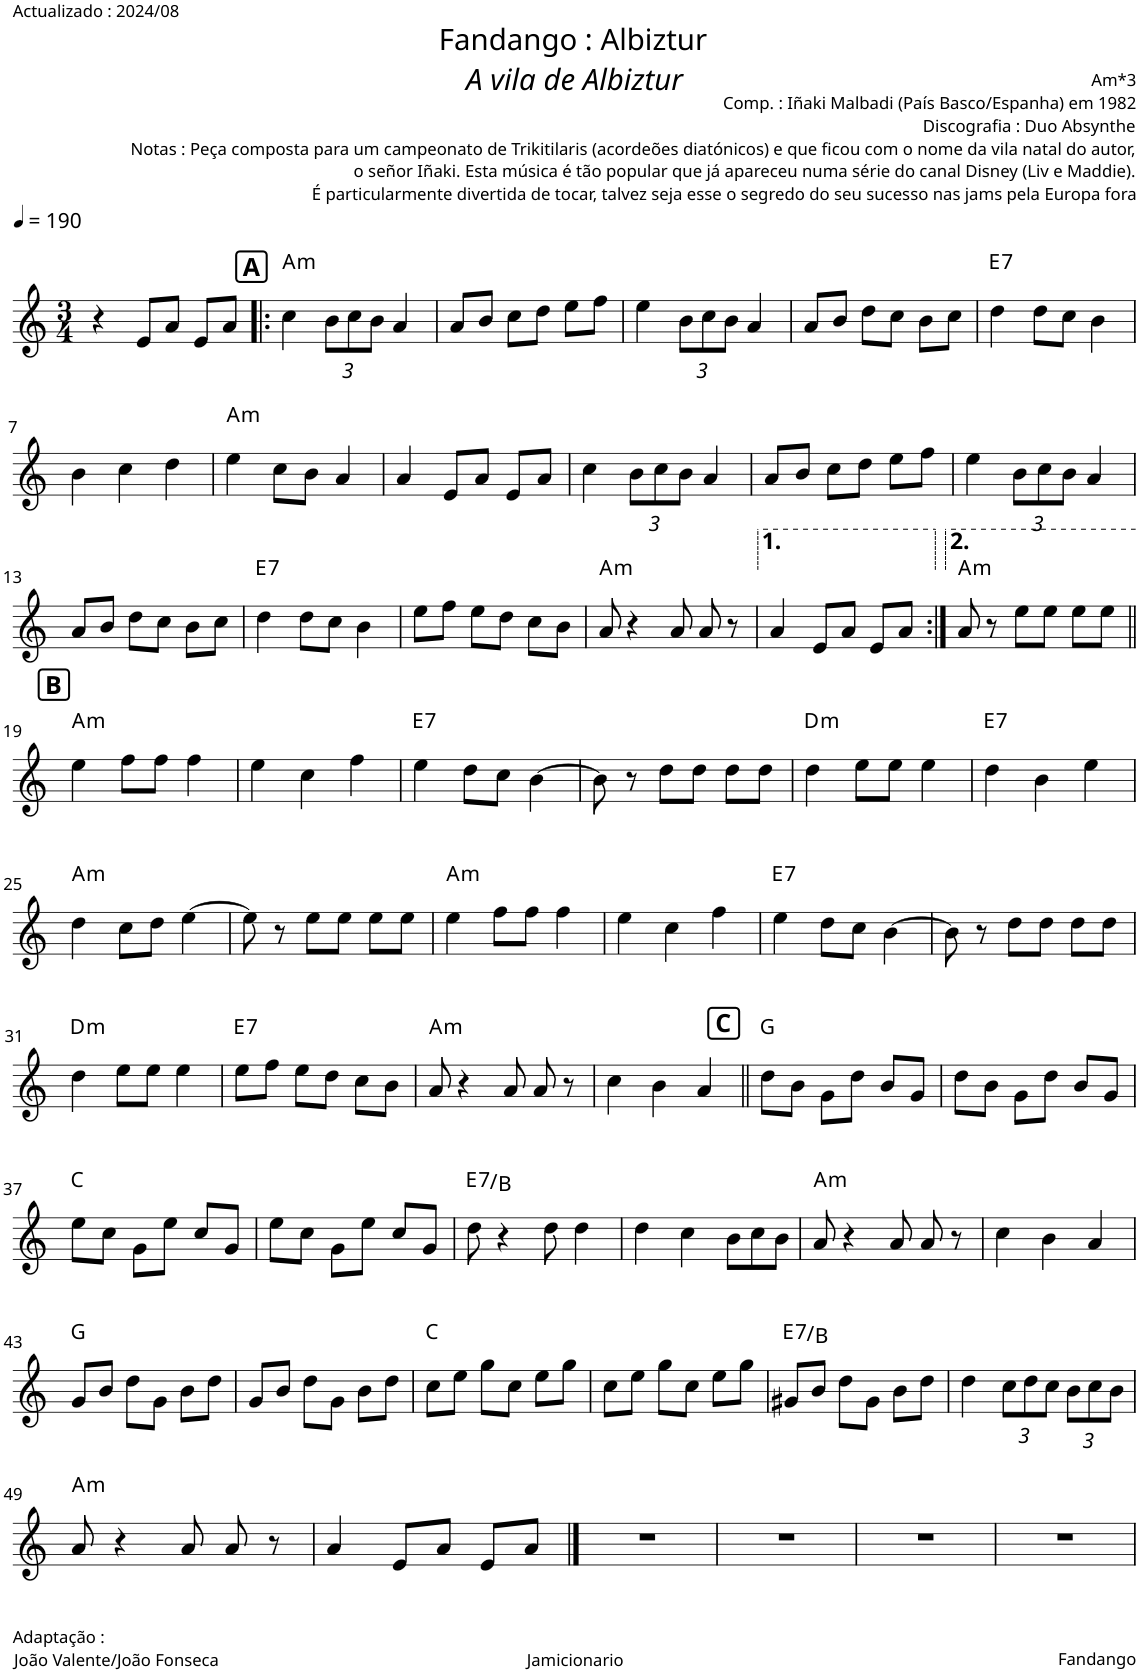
**kern	**harte
*part1	*part1
*staff1	*
*I"Accordéon MD	*
*clefG2	*
*k[]	*
*M3/4	*
*MM190	*
=1	=1
4r	.
8e/L	.
8a/J	.
8e/L	.
8a/J	.
!!LO:REH:place=s1:a:B:cj:fs=12:t=A
=2!|:	=2!|:
!	!LO:H:kt=m
4cc\	A:min
*Xbrackettup	*
12b\L	.
12cc\	.
12b\J	.
4a/	.
=3	=3
8a/L	.
8b/J	.
8cc\L	.
8dd\J	.
8ee\L	.
8ff\J	.
=4	=4
4ee\	.
12b\L	.
12cc\	.
12b\J	.
4a/	.
=5	=5
8a/L	.
8b/J	.
8dd\L	.
8cc\J	.
8b\L	.
8cc\J	.
=6	=6
!	!LO:H:kt=7
4dd\	E:7
8dd\L	.
8cc\J	.
4b\	.
!!LO:LB:g=z
=7	=7
4b\	.
4cc\	.
4dd\	.
=8	=8
!	!LO:H:kt=m
4ee\	A:min
8cc\L	.
8b\J	.
4a/	.
=9	=9
4a/	.
8e/L	.
8a/J	.
8e/L	.
8a/J	.
=10	=10
4cc\	.
12b\L	.
12cc\	.
12b\J	.
4a/	.
=11	=11
8a/L	.
8b/J	.
8cc\L	.
8dd\J	.
8ee\L	.
8ff\J	.
=12	=12
4ee\	.
12b\L	.
12cc\	.
12b\J	.
4a/	.
!!LO:LB:g=z
=13	=13
8a/L	.
8b/J	.
8dd\L	.
8cc\J	.
8b\L	.
8cc\J	.
=14	=14
!	!LO:H:kt=7
4dd\	E:7
8dd\L	.
8cc\J	.
4b\	.
=15	=15
8ee\L	.
8ff\J	.
8ee\L	.
8dd\J	.
8cc\L	.
8b\J	.
=16	=16
!	!LO:H:kt=m
8a/	A:min
4r	.
8a/	.
8a/	.
8r	.
=17	=17
4a/	.
8e/L	.
8a/J	.
8e/L	.
8a/J	.
=18:|!	=18:|!
!	!LO:H:kt=m
8a/	A:min
8r	.
8ee\L	.
8ee\J	.
8ee\L	.
8ee\J	.
!!LO:LB:g=z
!!LO:REH:place=s1:a:B:cj:fs=12:t=B
=19||	=19||
!	!LO:H:kt=m
4ee\	A:min
8ff\L	.
8ff\J	.
4ff\	.
=20	=20
4ee\	.
4cc\	.
4ff\	.
=21	=21
!	!LO:H:kt=7
4ee\	E:7
8dd\L	.
8cc\J	.
[4b\	.
=22	=22
8b\]	.
8r	.
8dd\L	.
8dd\J	.
8dd\L	.
8dd\J	.
=23	=23
!	!LO:H:kt=m
4dd\	D:min
8ee\L	.
8ee\J	.
4ee\	.
=24	=24
!	!LO:H:kt=7
4dd\	E:7
4b\	.
4ee\	.
!!LO:LB:g=z
=25	=25
!	!LO:H:kt=m
4dd\	A:min
8cc\L	.
8dd\J	.
[4ee\	.
=26	=26
8ee\]	.
8r	.
8ee\L	.
8ee\J	.
8ee\L	.
8ee\J	.
=27	=27
!	!LO:H:kt=m
4ee\	A:min
8ff\L	.
8ff\J	.
4ff\	.
=28	=28
4ee\	.
4cc\	.
4ff\	.
=29	=29
!	!LO:H:kt=7
4ee\	E:7
8dd\L	.
8cc\J	.
[4b\	.
=30	=30
8b\]	.
8r	.
8dd\L	.
8dd\J	.
8dd\L	.
8dd\J	.
!!LO:LB:g=z
=31	=31
!	!LO:H:kt=m
4dd\	D:min
8ee\L	.
8ee\J	.
4ee\	.
=32	=32
!	!LO:H:kt=7
8ee\L	E:7
8ff\J	.
8ee\L	.
8dd\J	.
8cc\L	.
8b\J	.
=33	=33
!	!LO:H:kt=m
8a/	A:min
4r	.
8a/	.
8a/	.
8r	.
=34	=34
4cc\	.
4b\	.
4a/	.
!!LO:REH:place=s1:a:B:cj:fs=12:t=C
=35||	=35||
8dd\L	G:maj
8b\J	.
8g\L	.
8dd\J	.
8b/L	.
8g/J	.
=36	=36
8dd\L	.
8b\J	.
8g\L	.
8dd\J	.
8b/L	.
8g/J	.
!!LO:LB:g=z
=37	=37
8ee\L	C:maj
8cc\J	.
8g\L	.
8ee\J	.
8cc/L	.
8g/J	.
=38	=38
8ee\L	.
8cc\J	.
8g\L	.
8ee\J	.
8cc/L	.
8g/J	.
=39	=39
!	!LO:H:kt=7
8dd\	E:7/5
4r	.
8dd\	.
4dd\	.
=40	=40
4dd\	.
4cc\	.
*Xtuplet	*
12b\L	.
12cc\	.
12b\J	.
=41	=41
!	!LO:H:kt=m
8a/	A:min
4r	.
8a/	.
8a/	.
8r	.
=42	=42
4cc\	.
4b\	.
4a/	.
!!LO:LB:g=z
=43	=43
8g/L	G:maj
8b/J	.
8dd\L	.
8g\J	.
8b\L	.
8dd\J	.
=44	=44
8g/L	.
8b/J	.
8dd\L	.
8g\J	.
8b\L	.
8dd\J	.
=45	=45
8cc\L	C:maj
8ee\J	.
8gg\L	.
8cc\J	.
8ee\L	.
8gg\J	.
=46	=46
8cc\L	.
8ee\J	.
8gg\L	.
8cc\J	.
8ee\L	.
8gg\J	.
=47	=47
!	!LO:H:kt=7
8g#X/L	E:7/5
8b/J	.
8dd\L	.
8g#\J	.
8b\L	.
8dd\J	.
=48	=48
4dd\	.
*tuplet	*
12cc\L	.
12dd\	.
12cc\J	.
12b\L	.
12cc\	.
12b\J	.
!!LO:LB:g=z
=49	=49
!	!LO:H:kt=m
8a/	A:min
4r	.
8a/	.
8a/	.
8r	.
=50	=50
4a/	.
8e/L	.
8a/J	.
8e/L	.
8a/J	.
==51	==51
2.r	.
=52	=52
2.r	.
=53	=53
2.r	.
=54	=54
2.r	.
=	=
*-	*-
